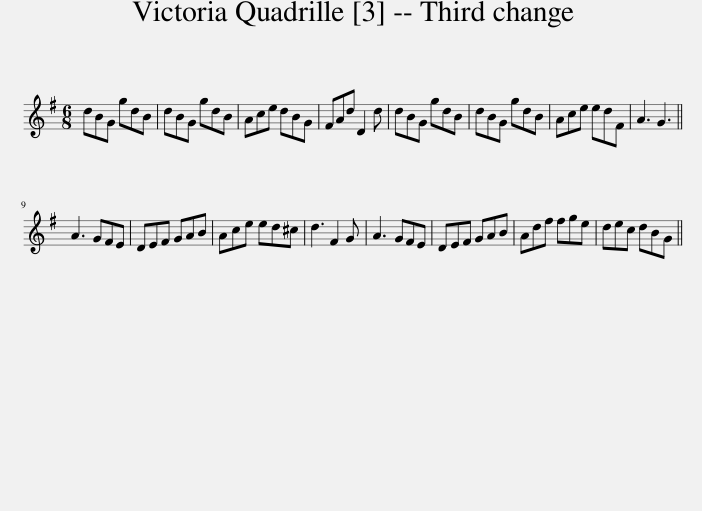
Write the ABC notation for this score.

X:1
L:1/8
M:6/8
I:linebreak $
K:G
V:1 treble
V:1
 dBG gdB | dBG gdB | Ace dBG | FAd D2 d | dBG gdB | %5
 dBG gdB | Ace edF | A3 G3 ||$ A3 GFE | DEF GAB | %10
 Ace ed^c | d3 F2 G | A3 GFE | DEF GAB | Adf fge | %15
 dec dBG || %16
